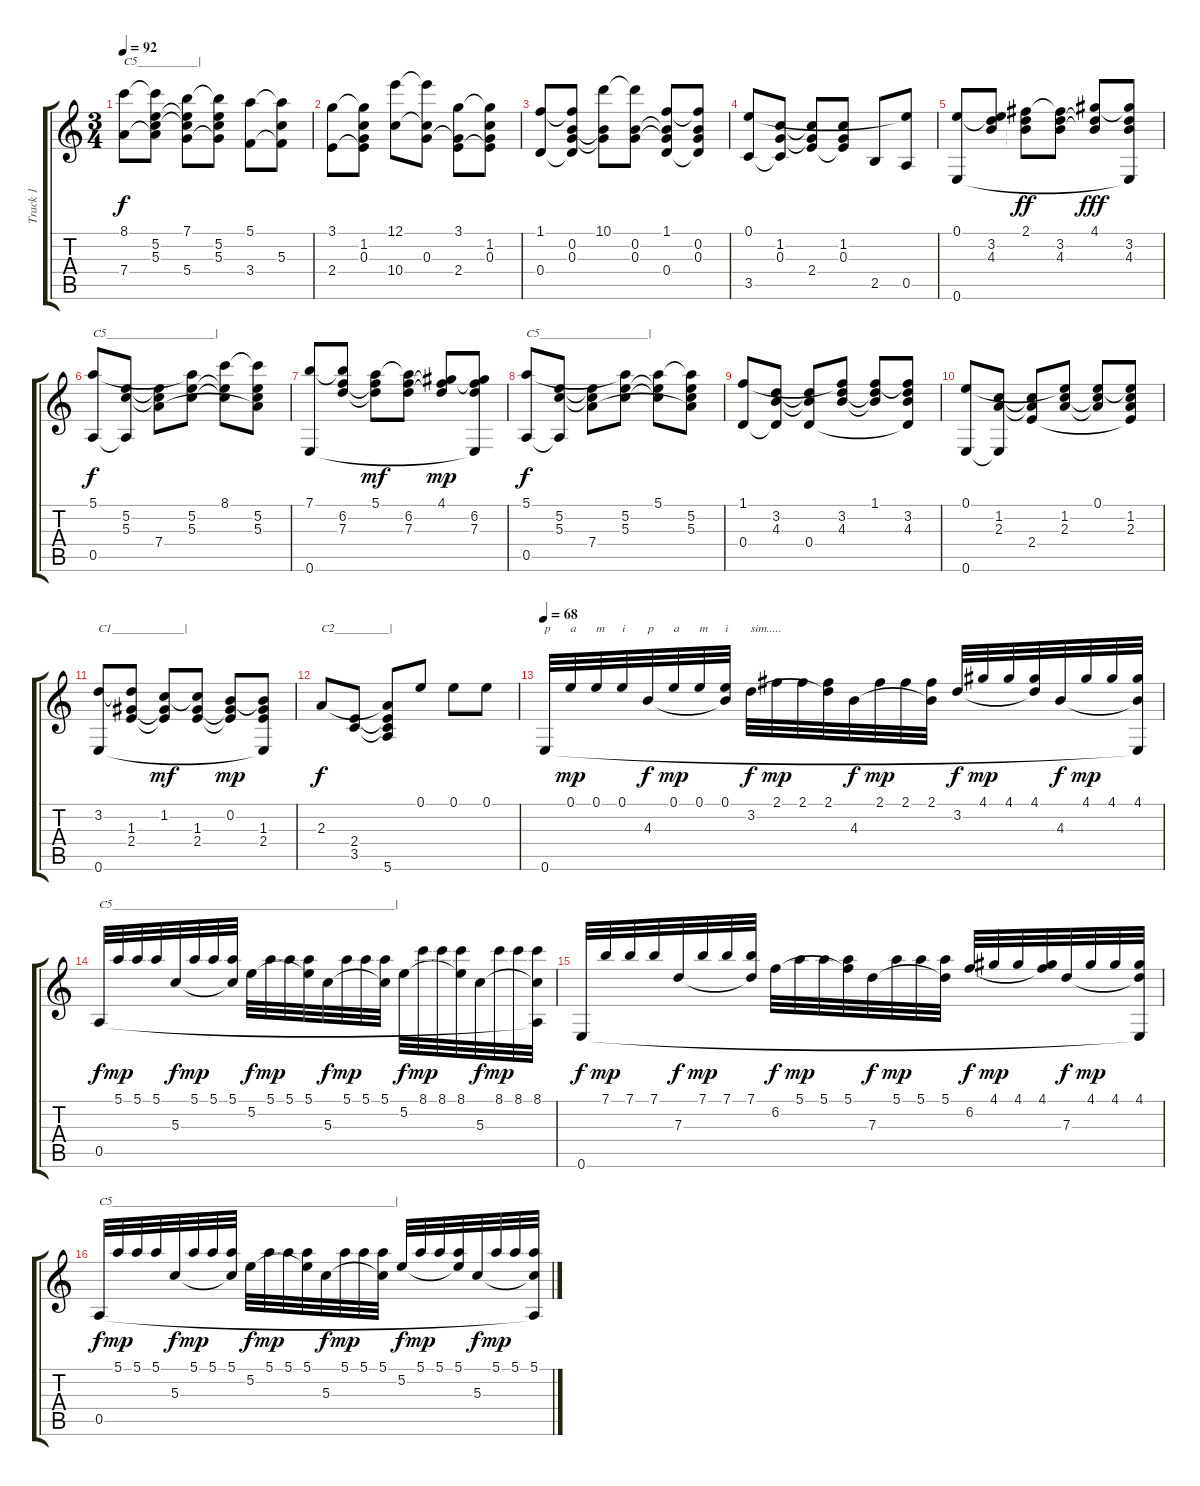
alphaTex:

\track ("Track 1" "Track 1") {instrument acousticguitarnylon}
\staff {score tabs}
\tuning (E4 B3 G3 D3 A2 E2) {hide}
\ts (3 4)
\tempo 92
\clef g2
\ks c
(8.1 7.4).8{txt "C5__________|" dy f} (8.1{t} 5.2 5.3 7.4{t}).8 (7.1 5.2{t} 5.3{t} 5.4).8 (7.1{t} 5.2 5.3 5.4{t}).8 (5.1 3.4).8 (5.1{t} 5.3 3.4{t}).8 |
(3.1 2.4).8 (3.1{t} 1.2 0.3 2.4{t}).8 (12.1 10.4).8 (12.1{t} 0.3 10.4{t}).8 (3.1 0.3{t} 2.4).8 (3.1{t} 1.2 0.3 2.4{t}).8 |
(1.1 0.4).8 (1.1{t} 0.2 0.3 0.4{t}).8 (10.1 0.2{t} 0.3{t}).8 (10.1{t} 0.2 0.3).8 (1.1 0.2{t} 0.3{t} 0.4).8 (1.1{t} 0.2 0.3 0.4{t}).8 |
(0.1 3.5).8 (1.2 0.3 3.5{t}).8 (1.2{t} 0.3{t} 2.4).8 (1.2 0.3 2.4{t}).8 2.5.8 (0.1{t} 0.5).8 |
(0.1 0.6).8 (0.1{t} 3.2 4.3).8 (2.1 3.2{t} 4.3{t}).8{dy ff} (2.1{t} 3.2 4.3).8 (4.1 3.2{t} 4.3{t}).8{dy fff} (4.1{t} 3.2 4.3 0.6{t}).8 |
(5.1 0.5).8{txt "C5__________________|" dy f} (5.2 5.3 0.5{t}).8 (5.2{t} 5.3{t} 7.4).8 (5.1{t} 5.2 5.3).8 (8.1 5.2{t} 5.3{t}).8 (8.1{t} 5.2 5.3 7.4{t}).8 |
(7.1 0.6).8 (7.1{t} 6.2 7.3).8 (5.1 6.2{t} 7.3{t}).8{dy mf} (5.1{t} 6.2 7.3).8 (4.1 6.2{t} 7.3{t}).8{dy mp} (4.1{t} 6.2 7.3 0.6{t}).8 |
(5.1 0.5).8{txt "C5__________________|" dy f} (5.2 5.3 0.5{t}).8 (5.2{t} 5.3{t} 7.4).8 (5.1{t} 5.2 5.3).8 (5.1 5.2{t} 5.3{t}).8 (5.1{t} 5.2 5.3 7.4{t}).8 |
(1.1 0.4).8 (3.2 4.3 0.4{t}).8 (3.2{t} 4.3{t} 0.4).8 (1.1{t} 3.2 4.3).8 (1.1 3.2{t} 4.3{t}).8 (1.1{t} 3.2 4.3 0.4{t}).8 |
(0.1 0.6).8 (1.2 2.3 0.6{t}).8 (1.2{t} 2.3{t} 2.4).8 (0.1{t} 1.2 2.3).8 (0.1 1.2{t} 2.3{t}).8 (0.1{t} 1.2 2.3 2.4{t}).8 |
(3.2 0.6).8{txt "C1____________|"} (3.2{t} 1.3 2.4).8 (1.2 1.3{t} 2.4{t}).8{dy mf} (1.2{t} 1.3 2.4).8 (0.2 1.3{t} 2.4{t}).8{dy mp} (0.2{t} 1.3 2.4 0.6{t}).8 |
2.3.8{txt "C2_________|" dy f} (2.4 3.5).8 (2.3{t} 2.4{t} 3.5{t} 5.6).8 0.1.8 0.1.8 0.1.8 |
\tempo 68
0.6.32{txt "p"} 0.1.32{txt "a" dy mp} 0.1.32{txt "m"} 0.1.32{txt "i"} 4.3.32{txt "p" dy f} 0.1.32{txt "a" dy mp} 0.1.32{txt "m"} (0.1 4.3{t}).32{txt "i"} 3.2.32{txt "sim....." dy f} 2.1.32{dy mp} 2.1.32 (2.1 3.2{t}).32 4.3.32{dy f} 2.1.32{dy mp} 2.1.32 (2.1 4.3{t}).32 3.2.32{dy f} 4.1.32{dy mp} 4.1.32 (4.1 3.2{t}).32 4.3.32{dy f} 4.1.32{dy mp} 4.1.32 (4.1 4.3{t} 0.6{t}).32 |
0.5.32{txt "C5_______________________________________________|" dy f} 5.1.32{dy mp} 5.1.32 5.1.32 5.3.32{dy f} 5.1.32{dy mp} 5.1.32 (5.1 5.3{t}).32 5.2.32{dy f} 5.1.32{dy mp} 5.1.32 (5.1 5.2{t}).32 5.3.32{dy f} 5.1.32{dy mp} 5.1.32 (5.1 5.3{t}).32 5.2.32{dy f} 8.1.32{dy mp} 8.1.32 (8.1 5.2{t}).32 5.3.32{dy f} 8.1.32{dy mp} 8.1.32 (8.1 5.3{t} 0.5{t}).32 |
0.6.32{dy f} 7.1.32{dy mp} 7.1.32 7.1.32 7.3.32{dy f} 7.1.32{dy mp} 7.1.32 (7.1 7.3{t}).32 6.2.32{dy f} 5.1.32{dy mp} 5.1.32 (5.1 6.2{t}).32 7.3.32{dy f} 5.1.32{dy mp} 5.1.32 (5.1 7.3{t}).32 6.2.32{dy f} 4.1.32{dy mp} 4.1.32 (4.1 6.2{t}).32 7.3.32{dy f} 4.1.32{dy mp} 4.1.32 (4.1 7.3{t} 0.6{t}).32 |
0.5.32{txt "C5_______________________________________________|" dy f} 5.1.32{dy mp} 5.1.32 5.1.32 5.3.32{dy f} 5.1.32{dy mp} 5.1.32 (5.1 5.3{t}).32 5.2.32{dy f} 5.1.32{dy mp} 5.1.32 (5.1 5.2{t}).32 5.3.32{dy f} 5.1.32{dy mp} 5.1.32 (5.1 5.3{t}).32 5.2.32{dy f} 5.1.32{dy mp} 5.1.32 (5.1 5.2{t}).32 5.3.32{dy f} 5.1.32{dy mp} 5.1.32 (5.1 5.3{t} 0.5{t}).32
